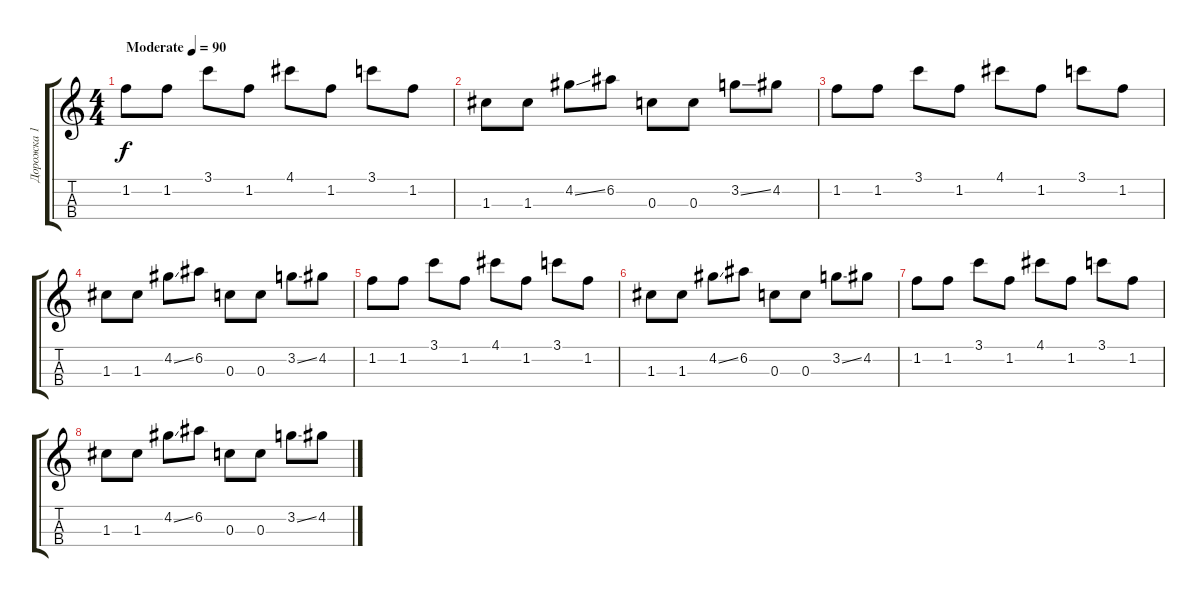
\track ("Дорожка 1" "Дорожка 1") {instrument acousticguitarsteel}
\staff {score tabs}
\tuning (A4 E4 C4 G3) {hide}
\ts (4 4)
\tempo (90 "Moderate")
\clef g2
\ks c
1.2.8{dy f instrument acousticguitarsteel} 1.2.8 3.1.8 1.2.8 4.1.8 1.2.8 3.1.8 1.2.8 |
1.3.8 1.3.8 4.2{ss}.8 6.2.8 0.3.8 0.3.8 3.2{ss}.8 4.2.8 |
1.2.8 1.2.8 3.1.8 1.2.8 4.1.8 1.2.8 3.1.8 1.2.8 |
1.3.8 1.3.8 4.2{ss}.8 6.2.8 0.3.8 0.3.8 3.2{ss}.8 4.2.8 |
1.2.8 1.2.8 3.1.8 1.2.8 4.1.8 1.2.8 3.1.8 1.2.8 |
1.3.8 1.3.8 4.2{ss}.8 6.2.8 0.3.8 0.3.8 3.2{ss}.8 4.2.8 |
1.2.8 1.2.8 3.1.8 1.2.8 4.1.8 1.2.8 3.1.8 1.2.8 |
1.3.8 1.3.8 4.2{ss}.8 6.2.8 0.3.8 0.3.8 3.2{ss}.8 4.2.8
